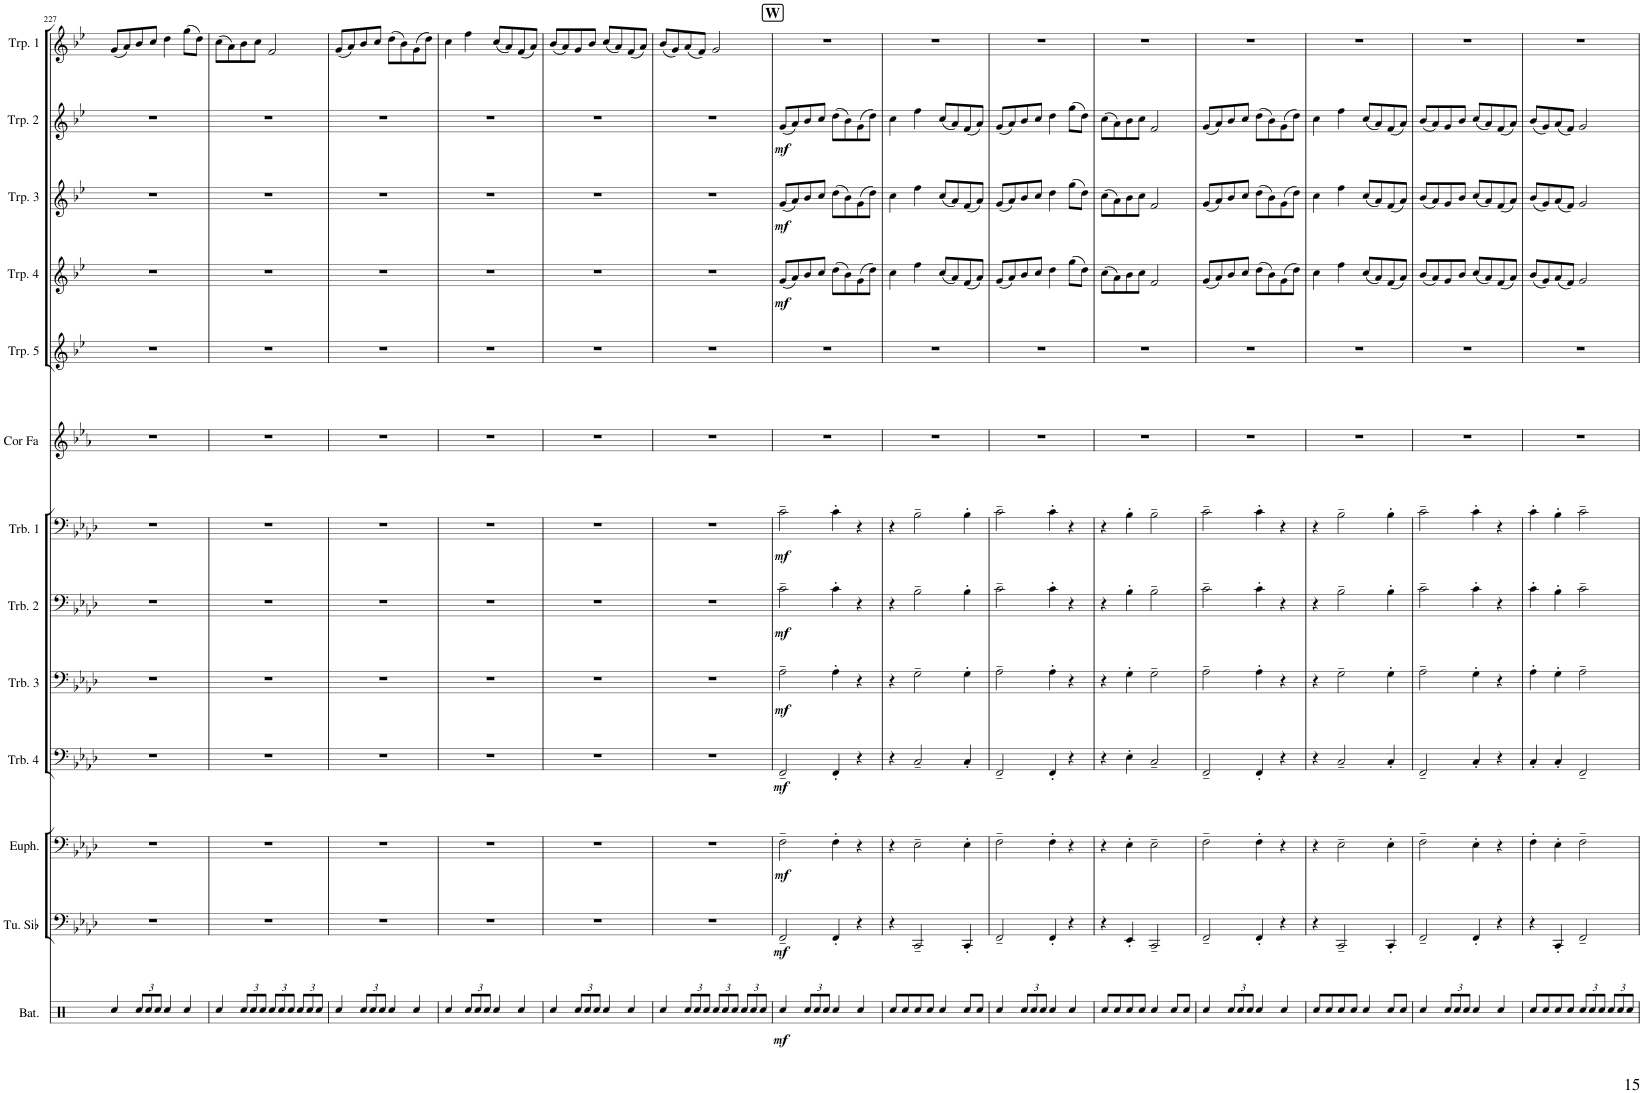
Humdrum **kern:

**kern	**dynam	**kern	**dynam	**kern	**dynam	**kern	**dynam	**kern	**dynam	**kern	**dynam	**kern	**dynam	**kern	**kern	**kern	**dynam	**kern	**dynam	**kern	**dynam	**kern
*part13	*part13	*part12	*part12	*part11	*part11	*part10	*part10	*part9	*part9	*part8	*part8	*part7	*part7	*part6	*part5	*part4	*part4	*part3	*part3	*part2	*part2	*part1
*staff13	*staff13	*staff12	*staff12	*staff11	*staff11	*staff10	*staff10	*staff9	*staff9	*staff8	*staff8	*staff7	*staff7	*staff6	*staff5	*staff4	*staff4	*staff3	*staff3	*staff2	*staff2	*staff1
*I"Batterie	*	*I"Tuba en Sib	*	*I"Euphonium	*	*I"Trombone 4	*	*I"Trombone 3	*	*I"Trombone 2	*	*I"Trombone 1	*	*I"Cor en Fa	*I"Trompette 5	*I"Trompette 4	*	*I"Trompette 3	*	*I"Trompette 2	*	*I"Trompette 1
*I'Bat.	*	*I'Tu. Sib	*	*I'Euph.	*	*I'Trb. 4	*	*I'Trb. 3	*	*I'Trb. 2	*	*I'Trb. 1	*	*I'Cor Fa	*I'Trp. 5	*I'Trp. 4	*	*I'Trp. 3	*	*I'Trp. 2	*	*I'Trp. 1
!!LO:PB:g=z
*clefX	*	*clefF4	*	*clefF4	*	*clefF4	*	*clefF4	*	*clefF4	*	*clefF4	*	*clefG2	*clefG2	*clefG2	*	*clefG2	*	*clefG2	*	*clefG2
*	*	*	*	*	*	*	*	*	*	*	*	*	*	*Trd4c7	*Trd1c2	*Trd1c2	*	*Trd1c2	*	*Trd1c2	*	*Trd1c2
*k[]	*	*k[b-e-a-d-]	*	*k[b-e-a-d-]	*	*k[b-e-a-d-]	*	*k[b-e-a-d-]	*	*k[b-e-a-d-]	*	*k[b-e-a-d-]	*	*k[b-e-a-]	*k[b-e-]	*k[b-e-]	*	*k[b-e-]	*	*k[b-e-]	*	*k[b-e-]
*M2/2	*	*M2/2	*	*M2/2	*	*M2/2	*	*M2/2	*	*M2/2	*	*M2/2	*	*M2/2	*M2/2	*M2/2	*	*M2/2	*	*M2/2	*	*M2/2
*met(c|)	*	*met(c|)	*	*met(c|)	*	*met(c|)	*	*met(c|)	*	*met(c|)	*	*met(c|)	*	*met(c|)	*met(c|)	*met(c|)	*	*met(c|)	*	*met(c|)	*	*met(c|)
=227	=227	=227	=227	=227	=227	=227	=227	=227	=227	=227	=227	=227	=227	=227	=227	=227	=227	=227	=227	=227	=227	=227
4Rcc/	.	1r	.	1r	.	1r	.	1r	.	1r	.	1r	.	1r	1r	1r	.	1r	.	1r	.	(8g/L
.	.	.	.	.	.	.	.	.	.	.	.	.	.	.	.	.	.	.	.	.	.	8a/)
*Xbrackettup	*	*	*	*	*	*	*	*	*	*	*	*	*	*	*	*	*	*	*	*	*	*
12Rcc/L	.	.	.	.	.	.	.	.	.	.	.	.	.	.	.	.	.	.	.	.	.	8b-/
12Rcc/	.	.	.	.	.	.	.	.	.	.	.	.	.	.	.	.	.	.	.	.	.	.
.	.	.	.	.	.	.	.	.	.	.	.	.	.	.	.	.	.	.	.	.	.	8cc/J
12Rcc/J	.	.	.	.	.	.	.	.	.	.	.	.	.	.	.	.	.	.	.	.	.	.
4Rcc/	.	.	.	.	.	.	.	.	.	.	.	.	.	.	.	.	.	.	.	.	.	4dd\
4Rcc/	.	.	.	.	.	.	.	.	.	.	.	.	.	.	.	.	.	.	.	.	.	(8gg\L
.	.	.	.	.	.	.	.	.	.	.	.	.	.	.	.	.	.	.	.	.	.	8dd\J)
=228	=228	=228	=228	=228	=228	=228	=228	=228	=228	=228	=228	=228	=228	=228	=228	=228	=228	=228	=228	=228	=228	=228
4Rcc/	.	1r	.	1r	.	1r	.	1r	.	1r	.	1r	.	1r	1r	1r	.	1r	.	1r	.	(8cc\L
.	.	.	.	.	.	.	.	.	.	.	.	.	.	.	.	.	.	.	.	.	.	8a\)
12Rcc/L	.	.	.	.	.	.	.	.	.	.	.	.	.	.	.	.	.	.	.	.	.	8b-\
12Rcc/	.	.	.	.	.	.	.	.	.	.	.	.	.	.	.	.	.	.	.	.	.	.
.	.	.	.	.	.	.	.	.	.	.	.	.	.	.	.	.	.	.	.	.	.	8cc\J
12Rcc/J	.	.	.	.	.	.	.	.	.	.	.	.	.	.	.	.	.	.	.	.	.	.
12Rcc/L	.	.	.	.	.	.	.	.	.	.	.	.	.	.	.	.	.	.	.	.	.	2f/
12Rcc/	.	.	.	.	.	.	.	.	.	.	.	.	.	.	.	.	.	.	.	.	.	.
12Rcc/J	.	.	.	.	.	.	.	.	.	.	.	.	.	.	.	.	.	.	.	.	.	.
12Rcc/L	.	.	.	.	.	.	.	.	.	.	.	.	.	.	.	.	.	.	.	.	.	.
12Rcc/	.	.	.	.	.	.	.	.	.	.	.	.	.	.	.	.	.	.	.	.	.	.
12Rcc/J	.	.	.	.	.	.	.	.	.	.	.	.	.	.	.	.	.	.	.	.	.	.
=229	=229	=229	=229	=229	=229	=229	=229	=229	=229	=229	=229	=229	=229	=229	=229	=229	=229	=229	=229	=229	=229	=229
4Rcc/	.	1r	.	1r	.	1r	.	1r	.	1r	.	1r	.	1r	1r	1r	.	1r	.	1r	.	(8g/L
.	.	.	.	.	.	.	.	.	.	.	.	.	.	.	.	.	.	.	.	.	.	8a/)
12Rcc/L	.	.	.	.	.	.	.	.	.	.	.	.	.	.	.	.	.	.	.	.	.	8b-/
12Rcc/	.	.	.	.	.	.	.	.	.	.	.	.	.	.	.	.	.	.	.	.	.	.
.	.	.	.	.	.	.	.	.	.	.	.	.	.	.	.	.	.	.	.	.	.	8cc/J
12Rcc/J	.	.	.	.	.	.	.	.	.	.	.	.	.	.	.	.	.	.	.	.	.	.
4Rcc/	.	.	.	.	.	.	.	.	.	.	.	.	.	.	.	.	.	.	.	.	.	(8dd\L
.	.	.	.	.	.	.	.	.	.	.	.	.	.	.	.	.	.	.	.	.	.	8b-\)
4Rcc/	.	.	.	.	.	.	.	.	.	.	.	.	.	.	.	.	.	.	.	.	.	(8g\
.	.	.	.	.	.	.	.	.	.	.	.	.	.	.	.	.	.	.	.	.	.	8dd\J)
=230	=230	=230	=230	=230	=230	=230	=230	=230	=230	=230	=230	=230	=230	=230	=230	=230	=230	=230	=230	=230	=230	=230
4Rcc/	.	1r	.	1r	.	1r	.	1r	.	1r	.	1r	.	1r	1r	1r	.	1r	.	1r	.	4cc\
12Rcc/L	.	.	.	.	.	.	.	.	.	.	.	.	.	.	.	.	.	.	.	.	.	4ff\
12Rcc/	.	.	.	.	.	.	.	.	.	.	.	.	.	.	.	.	.	.	.	.	.	.
12Rcc/J	.	.	.	.	.	.	.	.	.	.	.	.	.	.	.	.	.	.	.	.	.	.
4Rcc/	.	.	.	.	.	.	.	.	.	.	.	.	.	.	.	.	.	.	.	.	.	(8cc/L
.	.	.	.	.	.	.	.	.	.	.	.	.	.	.	.	.	.	.	.	.	.	8a/)
4Rcc/	.	.	.	.	.	.	.	.	.	.	.	.	.	.	.	.	.	.	.	.	.	(8f/
.	.	.	.	.	.	.	.	.	.	.	.	.	.	.	.	.	.	.	.	.	.	8a/J)
=231	=231	=231	=231	=231	=231	=231	=231	=231	=231	=231	=231	=231	=231	=231	=231	=231	=231	=231	=231	=231	=231	=231
4Rcc/	.	1r	.	1r	.	1r	.	1r	.	1r	.	1r	.	1r	1r	1r	.	1r	.	1r	.	(8b-/L
.	.	.	.	.	.	.	.	.	.	.	.	.	.	.	.	.	.	.	.	.	.	8a/)
12Rcc/L	.	.	.	.	.	.	.	.	.	.	.	.	.	.	.	.	.	.	.	.	.	8g/
12Rcc/	.	.	.	.	.	.	.	.	.	.	.	.	.	.	.	.	.	.	.	.	.	.
.	.	.	.	.	.	.	.	.	.	.	.	.	.	.	.	.	.	.	.	.	.	8b-/J
12Rcc/J	.	.	.	.	.	.	.	.	.	.	.	.	.	.	.	.	.	.	.	.	.	.
4Rcc/	.	.	.	.	.	.	.	.	.	.	.	.	.	.	.	.	.	.	.	.	.	(8cc/L
.	.	.	.	.	.	.	.	.	.	.	.	.	.	.	.	.	.	.	.	.	.	8a/)
4Rcc/	.	.	.	.	.	.	.	.	.	.	.	.	.	.	.	.	.	.	.	.	.	(8f/
.	.	.	.	.	.	.	.	.	.	.	.	.	.	.	.	.	.	.	.	.	.	8a/J)
=232	=232	=232	=232	=232	=232	=232	=232	=232	=232	=232	=232	=232	=232	=232	=232	=232	=232	=232	=232	=232	=232	=232
4Rcc/	.	1r	.	1r	.	1r	.	1r	.	1r	.	1r	.	1r	1r	1r	.	1r	.	1r	.	(8b-/L
.	.	.	.	.	.	.	.	.	.	.	.	.	.	.	.	.	.	.	.	.	.	8g/)
12Rcc/L	.	.	.	.	.	.	.	.	.	.	.	.	.	.	.	.	.	.	.	.	.	(8a/
12Rcc/	.	.	.	.	.	.	.	.	.	.	.	.	.	.	.	.	.	.	.	.	.	.
.	.	.	.	.	.	.	.	.	.	.	.	.	.	.	.	.	.	.	.	.	.	8f/J)
12Rcc/J	.	.	.	.	.	.	.	.	.	.	.	.	.	.	.	.	.	.	.	.	.	.
12Rcc/L	.	.	.	.	.	.	.	.	.	.	.	.	.	.	.	.	.	.	.	.	.	2g/
12Rcc/	.	.	.	.	.	.	.	.	.	.	.	.	.	.	.	.	.	.	.	.	.	.
12Rcc/J	.	.	.	.	.	.	.	.	.	.	.	.	.	.	.	.	.	.	.	.	.	.
12Rcc/L	.	.	.	.	.	.	.	.	.	.	.	.	.	.	.	.	.	.	.	.	.	.
12Rcc/	.	.	.	.	.	.	.	.	.	.	.	.	.	.	.	.	.	.	.	.	.	.
12Rcc/J	.	.	.	.	.	.	.	.	.	.	.	.	.	.	.	.	.	.	.	.	.	.
!!LO:REH:place=s1:a:B:cj:fs=14:t=W
=233	=233	=233	=233	=233	=233	=233	=233	=233	=233	=233	=233	=233	=233	=233	=233	=233	=233	=233	=233	=233	=233	=233
!	!LO:DY:b	!	!LO:DY:b	!	!LO:DY:b	!	!LO:DY:b	!	!LO:DY:b	!	!LO:DY:b	!	!LO:DY:b	!	!	!	!LO:DY:b	!	!LO:DY:b	!	!LO:DY:b	!
4Rcc/	mf	2FF~/	mf	2F~\	mf	2FF~/	mf	2A-~\	mf	2c~\	mf	2c~\	mf	1r	1r	(8g/L	mf	(8g/L	mf	(8g/L	mf	1r
.	.	.	.	.	.	.	.	.	.	.	.	.	.	.	.	8a/)	.	8a/)	.	8a/)	.	.
12Rcc/L	.	.	.	.	.	.	.	.	.	.	.	.	.	.	.	8b-/	.	8b-/	.	8b-/	.	.
12Rcc/	.	.	.	.	.	.	.	.	.	.	.	.	.	.	.	.	.	.	.	.	.	.
.	.	.	.	.	.	.	.	.	.	.	.	.	.	.	.	8cc/J	.	8cc/J	.	8cc/J	.	.
12Rcc/J	.	.	.	.	.	.	.	.	.	.	.	.	.	.	.	.	.	.	.	.	.	.
4Rcc/	.	4FF'/	.	4F'\	.	4FF'/	.	4A-'\	.	4c'\	.	4c'\	.	.	.	(8dd\L	.	(8dd\L	.	(8dd\L	.	.
.	.	.	.	.	.	.	.	.	.	.	.	.	.	.	.	8b-\)	.	8b-\)	.	8b-\)	.	.
4Rcc/	.	4r	.	4r	.	4r	.	4r	.	4r	.	4r	.	.	.	(8g\	.	(8g\	.	(8g\	.	.
.	.	.	.	.	.	.	.	.	.	.	.	.	.	.	.	8dd\J)	.	8dd\J)	.	8dd\J)	.	.
=234	=234	=234	=234	=234	=234	=234	=234	=234	=234	=234	=234	=234	=234	=234	=234	=234	=234	=234	=234	=234	=234	=234
8Rcc/L	.	4r	.	4r	.	4r	.	4r	.	4r	.	4r	.	1r	1r	4cc\	.	4cc\	.	4cc\	.	1r
8Rcc/	.	.	.	.	.	.	.	.	.	.	.	.	.	.	.	.	.	.	.	.	.	.
8Rcc/	.	2CC~/	.	2E-~\	.	2C~/	.	2G~\	.	2B-~\	.	2B-~\	.	.	.	4ff\	.	4ff\	.	4ff\	.	.
8Rcc/J	.	.	.	.	.	.	.	.	.	.	.	.	.	.	.	.	.	.	.	.	.	.
4Rcc/	.	.	.	.	.	.	.	.	.	.	.	.	.	.	.	(8cc/L	.	(8cc/L	.	(8cc/L	.	.
.	.	.	.	.	.	.	.	.	.	.	.	.	.	.	.	8a/)	.	8a/)	.	8a/)	.	.
8Rcc/L	.	4CC'/	.	4E-'\	.	4C'/	.	4G'\	.	4B-'\	.	4B-'\	.	.	.	(8f/	.	(8f/	.	(8f/	.	.
8Rcc/J	.	.	.	.	.	.	.	.	.	.	.	.	.	.	.	8a/J)	.	8a/J)	.	8a/J)	.	.
=235	=235	=235	=235	=235	=235	=235	=235	=235	=235	=235	=235	=235	=235	=235	=235	=235	=235	=235	=235	=235	=235	=235
4Rcc/	.	2FF~/	.	2F~\	.	2FF~/	.	2A-~\	.	2c~\	.	2c~\	.	1r	1r	(8g/L	.	(8g/L	.	(8g/L	.	1r
.	.	.	.	.	.	.	.	.	.	.	.	.	.	.	.	8a/)	.	8a/)	.	8a/)	.	.
12Rcc/L	.	.	.	.	.	.	.	.	.	.	.	.	.	.	.	8b-/	.	8b-/	.	8b-/	.	.
12Rcc/	.	.	.	.	.	.	.	.	.	.	.	.	.	.	.	.	.	.	.	.	.	.
.	.	.	.	.	.	.	.	.	.	.	.	.	.	.	.	8cc/J	.	8cc/J	.	8cc/J	.	.
12Rcc/J	.	.	.	.	.	.	.	.	.	.	.	.	.	.	.	.	.	.	.	.	.	.
4Rcc/	.	4FF'/	.	4F'\	.	4FF'/	.	4A-'\	.	4c'\	.	4c'\	.	.	.	4dd\	.	4dd\	.	4dd\	.	.
4Rcc/	.	4r	.	4r	.	4r	.	4r	.	4r	.	4r	.	.	.	(8gg\L	.	(8gg\L	.	(8gg\L	.	.
.	.	.	.	.	.	.	.	.	.	.	.	.	.	.	.	8dd\J)	.	8dd\J)	.	8dd\J)	.	.
=236	=236	=236	=236	=236	=236	=236	=236	=236	=236	=236	=236	=236	=236	=236	=236	=236	=236	=236	=236	=236	=236	=236
8Rcc/L	.	4r	.	4r	.	4r	.	4r	.	4r	.	4r	.	1r	1r	(8cc\L	.	(8cc\L	.	(8cc\L	.	1r
8Rcc/	.	.	.	.	.	.	.	.	.	.	.	.	.	.	.	8a\)	.	8a\)	.	8a\)	.	.
8Rcc/	.	4EE-'/	.	4E-'\	.	4E-'\	.	4G'\	.	4B-'\	.	4B-'\	.	.	.	8b-\	.	8b-\	.	8b-\	.	.
8Rcc/J	.	.	.	.	.	.	.	.	.	.	.	.	.	.	.	8cc\J	.	8cc\J	.	8cc\J	.	.
4Rcc/	.	2CC~/	.	2E-~\	.	2C~/	.	2G~\	.	2B-~\	.	2B-~\	.	.	.	2f/	.	2f/	.	2f/	.	.
8Rcc/L	.	.	.	.	.	.	.	.	.	.	.	.	.	.	.	.	.	.	.	.	.	.
8Rcc/J	.	.	.	.	.	.	.	.	.	.	.	.	.	.	.	.	.	.	.	.	.	.
=237	=237	=237	=237	=237	=237	=237	=237	=237	=237	=237	=237	=237	=237	=237	=237	=237	=237	=237	=237	=237	=237	=237
4Rcc/	.	2FF~/	.	2F~\	.	2FF~/	.	2A-~\	.	2c~\	.	2c~\	.	1r	1r	(8g/L	.	(8g/L	.	(8g/L	.	1r
.	.	.	.	.	.	.	.	.	.	.	.	.	.	.	.	8a/)	.	8a/)	.	8a/)	.	.
12Rcc/L	.	.	.	.	.	.	.	.	.	.	.	.	.	.	.	8b-/	.	8b-/	.	8b-/	.	.
12Rcc/	.	.	.	.	.	.	.	.	.	.	.	.	.	.	.	.	.	.	.	.	.	.
.	.	.	.	.	.	.	.	.	.	.	.	.	.	.	.	8cc/J	.	8cc/J	.	8cc/J	.	.
12Rcc/J	.	.	.	.	.	.	.	.	.	.	.	.	.	.	.	.	.	.	.	.	.	.
4Rcc/	.	4FF'/	.	4F'\	.	4FF'/	.	4A-'\	.	4c'\	.	4c'\	.	.	.	(8dd\L	.	(8dd\L	.	(8dd\L	.	.
.	.	.	.	.	.	.	.	.	.	.	.	.	.	.	.	8b-\)	.	8b-\)	.	8b-\)	.	.
4Rcc/	.	4r	.	4r	.	4r	.	4r	.	4r	.	4r	.	.	.	(8g\	.	(8g\	.	(8g\	.	.
.	.	.	.	.	.	.	.	.	.	.	.	.	.	.	.	8dd\J)	.	8dd\J)	.	8dd\J)	.	.
=238	=238	=238	=238	=238	=238	=238	=238	=238	=238	=238	=238	=238	=238	=238	=238	=238	=238	=238	=238	=238	=238	=238
8Rcc/L	.	4r	.	4r	.	4r	.	4r	.	4r	.	4r	.	1r	1r	4cc\	.	4cc\	.	4cc\	.	1r
8Rcc/	.	.	.	.	.	.	.	.	.	.	.	.	.	.	.	.	.	.	.	.	.	.
8Rcc/	.	2CC~/	.	2E-~\	.	2C~/	.	2G~\	.	2B-~\	.	2B-~\	.	.	.	4ff\	.	4ff\	.	4ff\	.	.
8Rcc/J	.	.	.	.	.	.	.	.	.	.	.	.	.	.	.	.	.	.	.	.	.	.
4Rcc/	.	.	.	.	.	.	.	.	.	.	.	.	.	.	.	(8cc/L	.	(8cc/L	.	(8cc/L	.	.
.	.	.	.	.	.	.	.	.	.	.	.	.	.	.	.	8a/)	.	8a/)	.	8a/)	.	.
8Rcc/L	.	4CC'/	.	4E-'\	.	4C'/	.	4G'\	.	4B-'\	.	4B-'\	.	.	.	(8f/	.	(8f/	.	(8f/	.	.
8Rcc/J	.	.	.	.	.	.	.	.	.	.	.	.	.	.	.	8a/J)	.	8a/J)	.	8a/J)	.	.
=239	=239	=239	=239	=239	=239	=239	=239	=239	=239	=239	=239	=239	=239	=239	=239	=239	=239	=239	=239	=239	=239	=239
4Rcc/	.	2FF~/	.	2F~\	.	2FF~/	.	2A-~\	.	2c~\	.	2c~\	.	1r	1r	(8b-/L	.	(8b-/L	.	(8b-/L	.	1r
.	.	.	.	.	.	.	.	.	.	.	.	.	.	.	.	8a/)	.	8a/)	.	8a/)	.	.
12Rcc/L	.	.	.	.	.	.	.	.	.	.	.	.	.	.	.	8g/	.	8g/	.	8g/	.	.
12Rcc/	.	.	.	.	.	.	.	.	.	.	.	.	.	.	.	.	.	.	.	.	.	.
.	.	.	.	.	.	.	.	.	.	.	.	.	.	.	.	8b-/J	.	8b-/J	.	8b-/J	.	.
12Rcc/J	.	.	.	.	.	.	.	.	.	.	.	.	.	.	.	.	.	.	.	.	.	.
4Rcc/	.	4FF'/	.	4E-'\	.	4C'/	.	4G'\	.	4c'\	.	4c'\	.	.	.	(8cc/L	.	(8cc/L	.	(8cc/L	.	.
.	.	.	.	.	.	.	.	.	.	.	.	.	.	.	.	8a/)	.	8a/)	.	8a/)	.	.
4Rcc/	.	4r	.	4r	.	4r	.	4r	.	4r	.	4r	.	.	.	(8f/	.	(8f/	.	(8f/	.	.
.	.	.	.	.	.	.	.	.	.	.	.	.	.	.	.	8a/J)	.	8a/J)	.	8a/J)	.	.
=240	=240	=240	=240	=240	=240	=240	=240	=240	=240	=240	=240	=240	=240	=240	=240	=240	=240	=240	=240	=240	=240	=240
8Rcc/L	.	4r	.	4F'\	.	4C'/	.	4A-'\	.	4c'\	.	4c'\	.	1r	1r	(8b-/L	.	(8b-/L	.	(8b-/L	.	1r
8Rcc/	.	.	.	.	.	.	.	.	.	.	.	.	.	.	.	8g/)	.	8g/)	.	8g/)	.	.
8Rcc/	.	4CC'/	.	4E-'\	.	4C'/	.	4G'\	.	4B-'\	.	4B-'\	.	.	.	(8a/	.	(8a/	.	(8a/	.	.
8Rcc/J	.	.	.	.	.	.	.	.	.	.	.	.	.	.	.	8f/J)	.	8f/J)	.	8f/J)	.	.
12Rcc/L	.	2FF~/	.	2F~\	.	2FF~/	.	2A-~\	.	2c~\	.	2c~\	.	.	.	2g/	.	2g/	.	2g/	.	.
12Rcc/	.	.	.	.	.	.	.	.	.	.	.	.	.	.	.	.	.	.	.	.	.	.
12Rcc/J	.	.	.	.	.	.	.	.	.	.	.	.	.	.	.	.	.	.	.	.	.	.
12Rcc/L	.	.	.	.	.	.	.	.	.	.	.	.	.	.	.	.	.	.	.	.	.	.
12Rcc/	.	.	.	.	.	.	.	.	.	.	.	.	.	.	.	.	.	.	.	.	.	.
12Rcc/J	.	.	.	.	.	.	.	.	.	.	.	.	.	.	.	.	.	.	.	.	.	.
=	=	=	=	=	=	=	=	=	=	=	=	=	=	=	=	=	=	=	=	=	=	=
*-	*-	*-	*-	*-	*-	*-	*-	*-	*-	*-	*-	*-	*-	*-	*-	*-	*-	*-	*-	*-	*-	*-
